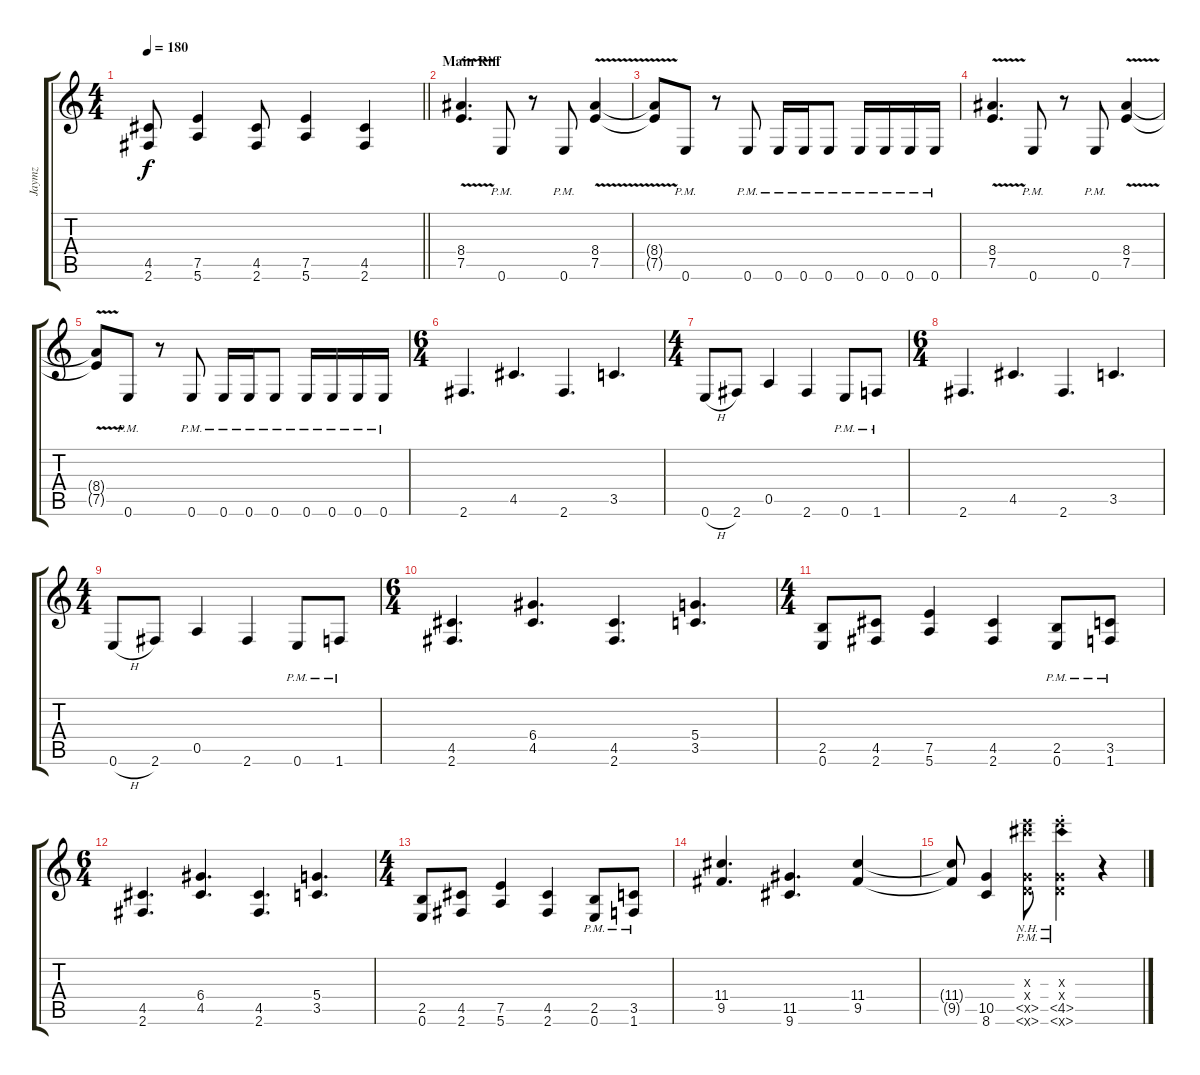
\track ("Jaymz" "Jaymz") {instrument distortionguitar}
\staff {score tabs}
\tuning (E4 B3 G3 D3 A2 E2) {hide}
\ts (4 4)
\tempo 180
\clef g2
\barLineRight lightlight
\ks c
(4.5 2.6).8{dy f} (7.5 5.6).4 (4.5 2.6).8 (7.5 5.6).4 (4.5 2.6).4 |
\section ("" "Main Riff")
(8.4{v} 7.5).4{d} 0.6{pm}.8 r.8 0.6{pm}.8 (8.4{v} 7.5{v}).4 |
(8.4{t} 7.5{t}).8 0.6{pm}.8 r.8 0.6{pm}.8 0.6{pm}.16 0.6{pm}.16 0.6{pm}.8 0.6{pm}.16 0.6{pm}.16 0.6{pm}.16 0.6{pm}.16 |
(8.4{v} 7.5).4{d} 0.6{pm}.8 r.8 0.6{pm}.8 (8.4{v} 7.5{v}).4 |
(8.4{t} 7.5{t}).8 0.6{pm}.8 r.8 0.6{pm}.8 0.6{pm}.16 0.6{pm}.16 0.6{pm}.8 0.6{pm}.16 0.6{pm}.16 0.6{pm}.16 0.6{pm}.16 |
\ts (6 4)
2.6.4{d} 4.5.4{d} 2.6.4{d} 3.5.4{d} |
\ts (4 4)
0.6{h}.8 2.6.8 0.5.4 2.6.4 0.6{pm}.8 1.6{pm}.8 |
\ts (6 4)
2.6.4{d} 4.5.4{d} 2.6.4{d} 3.5.4{d} |
\ts (4 4)
0.6{h}.8 2.6.8 0.5.4 2.6.4 0.6{pm}.8 1.6{pm}.8 |
\ts (6 4)
(4.5 2.6).4{d} (6.4 4.5).4{d} (4.5 2.6).4{d} (5.4 3.5).4{d} |
\ts (4 4)
(2.5 0.6).8 (4.5 2.6).8 (7.5 5.6).4 (4.5 2.6).4 (2.5{pm} 0.6{pm}).8 (3.5{pm} 1.6{pm}).8 |
\ts (6 4)
(4.5 2.6).4{d} (6.4 4.5).4{d} (4.5 2.6).4{d} (5.4 3.5).4{d} |
\ts (4 4)
(2.5 0.6).8 (4.5 2.6).8 (7.5 5.6).4 (4.5 2.6).4 (2.5{pm} 0.6{pm}).8 (3.5{pm} 1.6{pm}).8 |
(11.4 9.5).4{d} (11.5 9.6).4{d} (11.4 9.5).4 |
(11.4{t} 9.5{t}).8 (10.5 8.6).4 (0.3{x} 0.4{x} 4.5{nh x} 8.6{nh pm x}).8 (0.3{x} 0.4{x} 4.5{nh st} 8.6{nh pm x}).4 r.4
